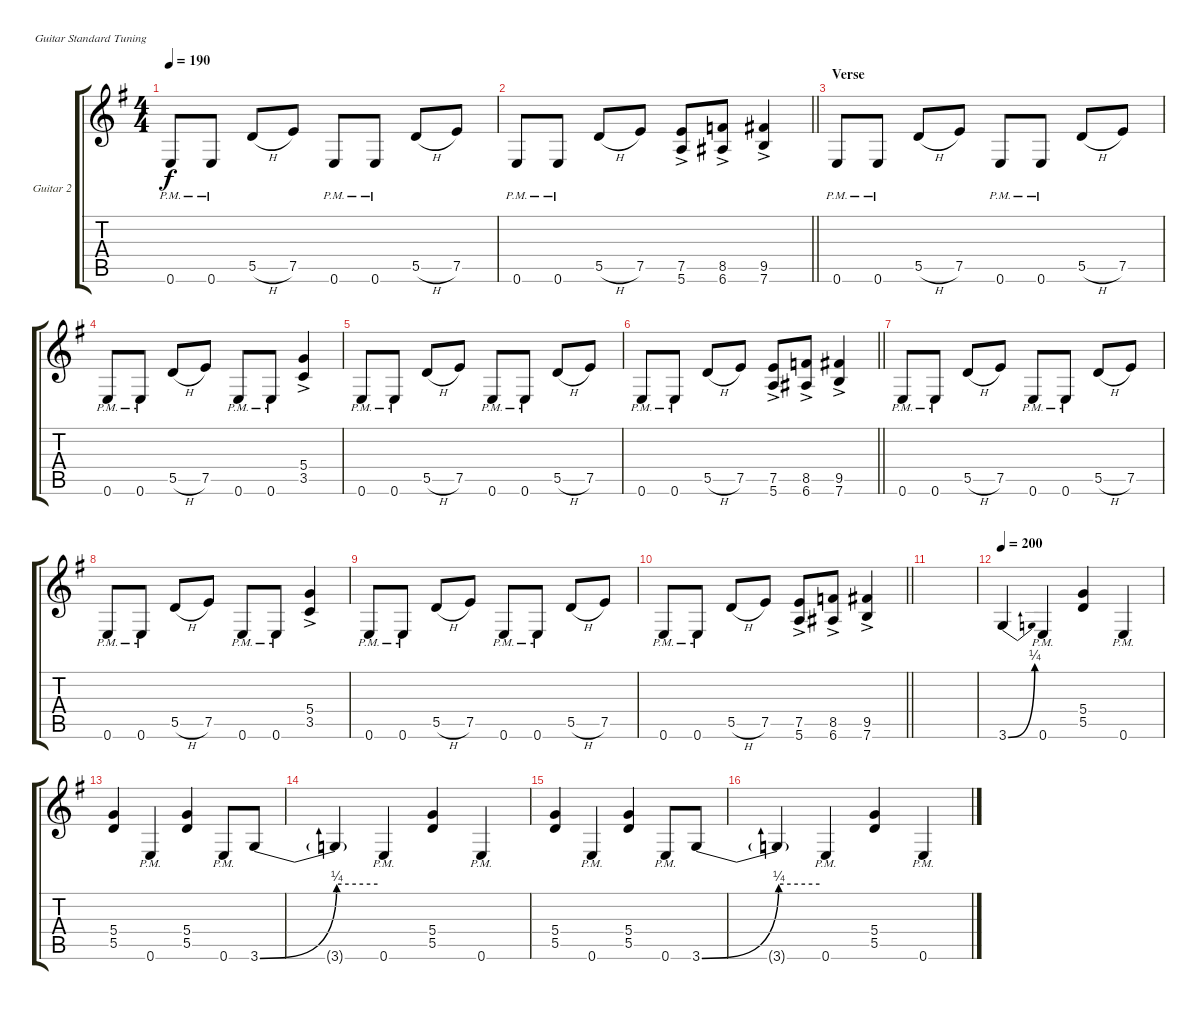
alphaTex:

\bracketExtendMode groupsimilarinstruments
\firstSystemTrackNameOrientation horizontal
\otherSystemsTrackNameOrientation horizontal
\track ("Guitar 2" "Guitar 2") {instrument distortionguitar}
\staff {score tabs}
\tuning (E4 B3 G3 D3 A2 E2)
\ts (4 4)
\tempo 190
\clef g2
\ks g
0.6{pm}.8{dy f} 0.6{pm}.8 5.5{h}.8 7.5.8 0.6{pm}.8 0.6{pm}.8 5.5{h}.8 7.5.8 |
\barLineRight lightlight
0.6{pm}.8 0.6{pm}.8 5.5{h}.8 7.5.8 (7.5{ac} 5.6{ac}).8 (8.5{ac} 6.6{ac}).8 (9.5{ac} 7.6{ac}).4 |
\section ("" "Verse")
0.6{pm}.8 0.6{pm}.8 5.5{h}.8 7.5.8 0.6{pm}.8 0.6{pm}.8 5.5{h}.8 7.5.8 |
0.6{pm}.8 0.6{pm}.8 5.5{h}.8 7.5.8 0.6{pm}.8 0.6{pm}.8 (5.4{ac} 3.5{ac}).4 |
0.6{pm}.8 0.6{pm}.8 5.5{h}.8 7.5.8 0.6{pm}.8 0.6{pm}.8 5.5{h}.8 7.5.8 |
\barLineRight lightlight
0.6{pm}.8 0.6{pm}.8 5.5{h}.8 7.5.8 (7.5{ac} 5.6{ac}).8 (8.5{ac} 6.6{ac}).8 (9.5{ac} 7.6{ac}).4 |
0.6{pm}.8 0.6{pm}.8 5.5{h}.8 7.5.8 0.6{pm}.8 0.6{pm}.8 5.5{h}.8 7.5.8 |
0.6{pm}.8 0.6{pm}.8 5.5{h}.8 7.5.8 0.6{pm}.8 0.6{pm}.8 (5.4{ac} 3.5{ac}).4 |
0.6{pm}.8 0.6{pm}.8 5.5{h}.8 7.5.8 0.6{pm}.8 0.6{pm}.8 5.5{h}.8 7.5.8 |
\barLineRight lightlight
0.6{pm}.8 0.6{pm}.8 5.5{h}.8 7.5.8 (7.5{ac} 5.6{ac}).8 (8.5{ac} 6.6{ac}).8 (9.5{ac} 7.6{ac}).4 |
|
\tempo 200
3.6{be (bend 0 0 60 1)}.4 0.6{pm}.4 (5.4 5.5).4 0.6{pm}.4 |
(5.4 5.5).4 0.6{pm}.4 (5.4 5.5).4 0.6{pm}.8 3.6{be (bend 0 0 60 1)}.8 |
3.6{be (hold 0 1 60 1) t}.4 0.6{pm}.4 (5.4 5.5).4 0.6{pm}.4 |
(5.4 5.5).4 0.6{pm}.4 (5.4 5.5).4 0.6{pm}.8 3.6{be (bend 0 0 60 1)}.8 |
3.6{be (hold 0 1 60 1) t}.4 0.6{pm}.4 (5.4 5.5).4 0.6{pm}.4
